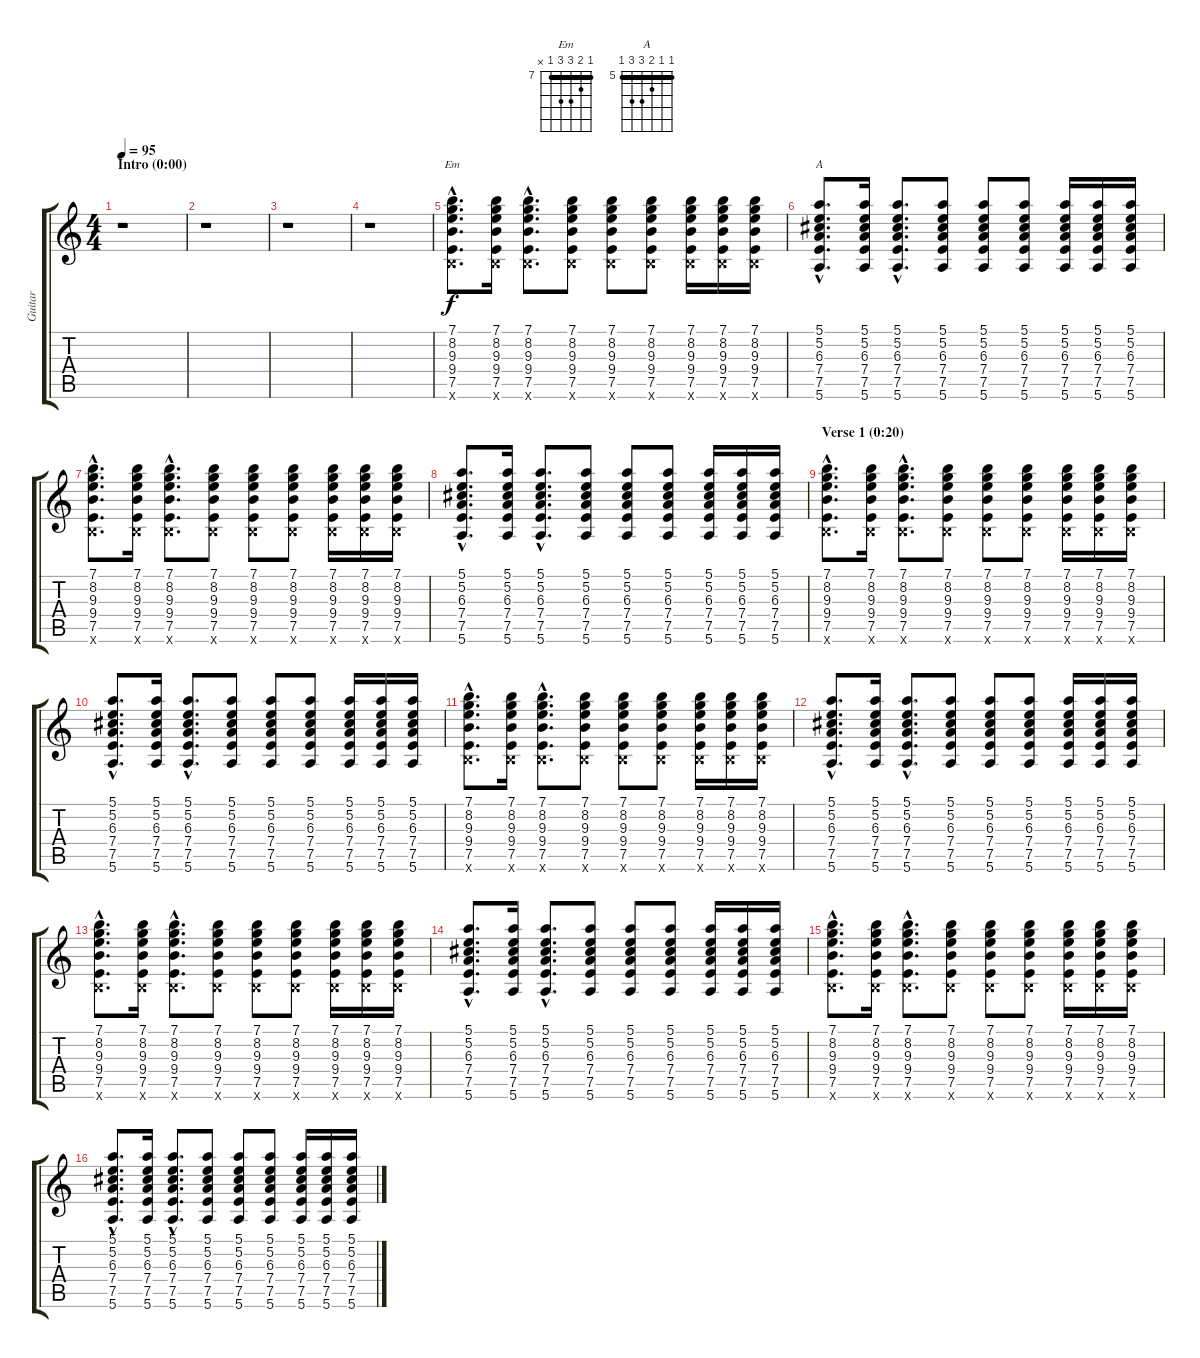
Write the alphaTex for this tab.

\track ("Guitar" "Guitar") {instrument acousticguitarnylon}
\staff {score tabs}
\tuning (E4 B3 G3 D3 A2 E2) {hide}
\chord ("Em" 7 8 9 9 7 x) {firstfret 7 barre 7}
\chord ("A" 5 5 6 7 7 5) {firstfret 5 barre 5}
\ts (4 4)
\section ("" "Intro (0:00)")
\tempo 95
\clef g2
\ks c
r.1{dy f instrument acousticguitarnylon} |
r.1 |
r.1 |
r.1 |
(7.1{hac} 8.2{hac} 9.3{hac} 9.4{hac} 7.5{hac} 7.6{hac x}).8{d ch "Em"} (7.1 8.2 9.3 9.4 7.5 7.6{x}).16 (7.1{hac} 8.2{hac} 9.3{hac} 9.4{hac} 7.5{hac} 7.6{hac x}).8{d} (7.1 8.2 9.3 9.4 7.5 7.6{x}).8 (7.1 8.2 9.3 9.4 7.5 7.6{x}).8 (7.1 8.2 9.3 9.4 7.5 7.6{x}).8 (7.1 8.2 9.3 9.4 7.5 7.6{x}).16 (7.1 8.2 9.3 9.4 7.5 7.6{x}).16 (7.1 8.2 9.3 9.4 7.5 7.6{x}).16 |
(5.1{hac} 5.2{hac} 6.3{hac} 7.4{hac} 7.5{hac} 5.6{hac}).8{d ch "A"} (5.1 5.2 6.3 7.4 7.5 5.6).16 (5.1{hac} 5.2{hac} 6.3{hac} 7.4{hac} 7.5{hac} 5.6{hac}).8{d} (5.1 5.2 6.3 7.4 7.5 5.6).8 (5.1 5.2 6.3 7.4 7.5 5.6).8 (5.1 5.2 6.3 7.4 7.5 5.6).8 (5.1 5.2 6.3 7.4 7.5 5.6).16 (5.1 5.2 6.3 7.4 7.5 5.6).16 (5.1 5.2 6.3 7.4 7.5 5.6).16 |
(7.1{hac} 8.2{hac} 9.3{hac} 9.4{hac} 7.5{hac} 7.6{hac x}).8{d} (7.1 8.2 9.3 9.4 7.5 7.6{x}).16 (7.1{hac} 8.2{hac} 9.3{hac} 9.4{hac} 7.5{hac} 7.6{hac x}).8{d} (7.1 8.2 9.3 9.4 7.5 7.6{x}).8 (7.1 8.2 9.3 9.4 7.5 7.6{x}).8 (7.1 8.2 9.3 9.4 7.5 7.6{x}).8 (7.1 8.2 9.3 9.4 7.5 7.6{x}).16 (7.1 8.2 9.3 9.4 7.5 7.6{x}).16 (7.1 8.2 9.3 9.4 7.5 7.6{x}).16 |
(5.1{hac} 5.2{hac} 6.3{hac} 7.4{hac} 7.5{hac} 5.6{hac}).8{d} (5.1 5.2 6.3 7.4 7.5 5.6).16 (5.1{hac} 5.2{hac} 6.3{hac} 7.4{hac} 7.5{hac} 5.6{hac}).8{d} (5.1 5.2 6.3 7.4 7.5 5.6).8 (5.1 5.2 6.3 7.4 7.5 5.6).8 (5.1 5.2 6.3 7.4 7.5 5.6).8 (5.1 5.2 6.3 7.4 7.5 5.6).16 (5.1 5.2 6.3 7.4 7.5 5.6).16 (5.1 5.2 6.3 7.4 7.5 5.6).16 |
\section ("" "Verse 1 (0:20)")
(7.1{hac} 8.2{hac} 9.3{hac} 9.4{hac} 7.5{hac} 7.6{hac x}).8{d} (7.1 8.2 9.3 9.4 7.5 7.6{x}).16 (7.1{hac} 8.2{hac} 9.3{hac} 9.4{hac} 7.5{hac} 7.6{hac x}).8{d} (7.1 8.2 9.3 9.4 7.5 7.6{x}).8 (7.1 8.2 9.3 9.4 7.5 7.6{x}).8 (7.1 8.2 9.3 9.4 7.5 7.6{x}).8 (7.1 8.2 9.3 9.4 7.5 7.6{x}).16 (7.1 8.2 9.3 9.4 7.5 7.6{x}).16 (7.1 8.2 9.3 9.4 7.5 7.6{x}).16 |
(5.1{hac} 5.2{hac} 6.3{hac} 7.4{hac} 7.5{hac} 5.6{hac}).8{d} (5.1 5.2 6.3 7.4 7.5 5.6).16 (5.1{hac} 5.2{hac} 6.3{hac} 7.4{hac} 7.5{hac} 5.6{hac}).8{d} (5.1 5.2 6.3 7.4 7.5 5.6).8 (5.1 5.2 6.3 7.4 7.5 5.6).8 (5.1 5.2 6.3 7.4 7.5 5.6).8 (5.1 5.2 6.3 7.4 7.5 5.6).16 (5.1 5.2 6.3 7.4 7.5 5.6).16 (5.1 5.2 6.3 7.4 7.5 5.6).16 |
(7.1{hac} 8.2{hac} 9.3{hac} 9.4{hac} 7.5{hac} 7.6{hac x}).8{d} (7.1 8.2 9.3 9.4 7.5 7.6{x}).16 (7.1{hac} 8.2{hac} 9.3{hac} 9.4{hac} 7.5{hac} 7.6{hac x}).8{d} (7.1 8.2 9.3 9.4 7.5 7.6{x}).8 (7.1 8.2 9.3 9.4 7.5 7.6{x}).8 (7.1 8.2 9.3 9.4 7.5 7.6{x}).8 (7.1 8.2 9.3 9.4 7.5 7.6{x}).16 (7.1 8.2 9.3 9.4 7.5 7.6{x}).16 (7.1 8.2 9.3 9.4 7.5 7.6{x}).16 |
(5.1{hac} 5.2{hac} 6.3{hac} 7.4{hac} 7.5{hac} 5.6{hac}).8{d} (5.1 5.2 6.3 7.4 7.5 5.6).16 (5.1{hac} 5.2{hac} 6.3{hac} 7.4{hac} 7.5{hac} 5.6{hac}).8{d} (5.1 5.2 6.3 7.4 7.5 5.6).8 (5.1 5.2 6.3 7.4 7.5 5.6).8 (5.1 5.2 6.3 7.4 7.5 5.6).8 (5.1 5.2 6.3 7.4 7.5 5.6).16 (5.1 5.2 6.3 7.4 7.5 5.6).16 (5.1 5.2 6.3 7.4 7.5 5.6).16 |
(7.1{hac} 8.2{hac} 9.3{hac} 9.4{hac} 7.5{hac} 7.6{hac x}).8{d} (7.1 8.2 9.3 9.4 7.5 7.6{x}).16 (7.1{hac} 8.2{hac} 9.3{hac} 9.4{hac} 7.5{hac} 7.6{hac x}).8{d} (7.1 8.2 9.3 9.4 7.5 7.6{x}).8 (7.1 8.2 9.3 9.4 7.5 7.6{x}).8 (7.1 8.2 9.3 9.4 7.5 7.6{x}).8 (7.1 8.2 9.3 9.4 7.5 7.6{x}).16 (7.1 8.2 9.3 9.4 7.5 7.6{x}).16 (7.1 8.2 9.3 9.4 7.5 7.6{x}).16 |
(5.1{hac} 5.2{hac} 6.3{hac} 7.4{hac} 7.5{hac} 5.6{hac}).8{d} (5.1 5.2 6.3 7.4 7.5 5.6).16 (5.1{hac} 5.2{hac} 6.3{hac} 7.4{hac} 7.5{hac} 5.6{hac}).8{d} (5.1 5.2 6.3 7.4 7.5 5.6).8 (5.1 5.2 6.3 7.4 7.5 5.6).8 (5.1 5.2 6.3 7.4 7.5 5.6).8 (5.1 5.2 6.3 7.4 7.5 5.6).16 (5.1 5.2 6.3 7.4 7.5 5.6).16 (5.1 5.2 6.3 7.4 7.5 5.6).16 |
(7.1{hac} 8.2{hac} 9.3{hac} 9.4{hac} 7.5{hac} 7.6{hac x}).8{d} (7.1 8.2 9.3 9.4 7.5 7.6{x}).16 (7.1{hac} 8.2{hac} 9.3{hac} 9.4{hac} 7.5{hac} 7.6{hac x}).8{d} (7.1 8.2 9.3 9.4 7.5 7.6{x}).8 (7.1 8.2 9.3 9.4 7.5 7.6{x}).8 (7.1 8.2 9.3 9.4 7.5 7.6{x}).8 (7.1 8.2 9.3 9.4 7.5 7.6{x}).16 (7.1 8.2 9.3 9.4 7.5 7.6{x}).16 (7.1 8.2 9.3 9.4 7.5 7.6{x}).16 |
(5.1{hac} 5.2{hac} 6.3{hac} 7.4{hac} 7.5{hac} 5.6{hac}).8{d} (5.1 5.2 6.3 7.4 7.5 5.6).16 (5.1{hac} 5.2{hac} 6.3{hac} 7.4{hac} 7.5{hac} 5.6{hac}).8{d} (5.1 5.2 6.3 7.4 7.5 5.6).8 (5.1 5.2 6.3 7.4 7.5 5.6).8 (5.1 5.2 6.3 7.4 7.5 5.6).8 (5.1 5.2 6.3 7.4 7.5 5.6).16 (5.1 5.2 6.3 7.4 7.5 5.6).16 (5.1 5.2 6.3 7.4 7.5 5.6).16
